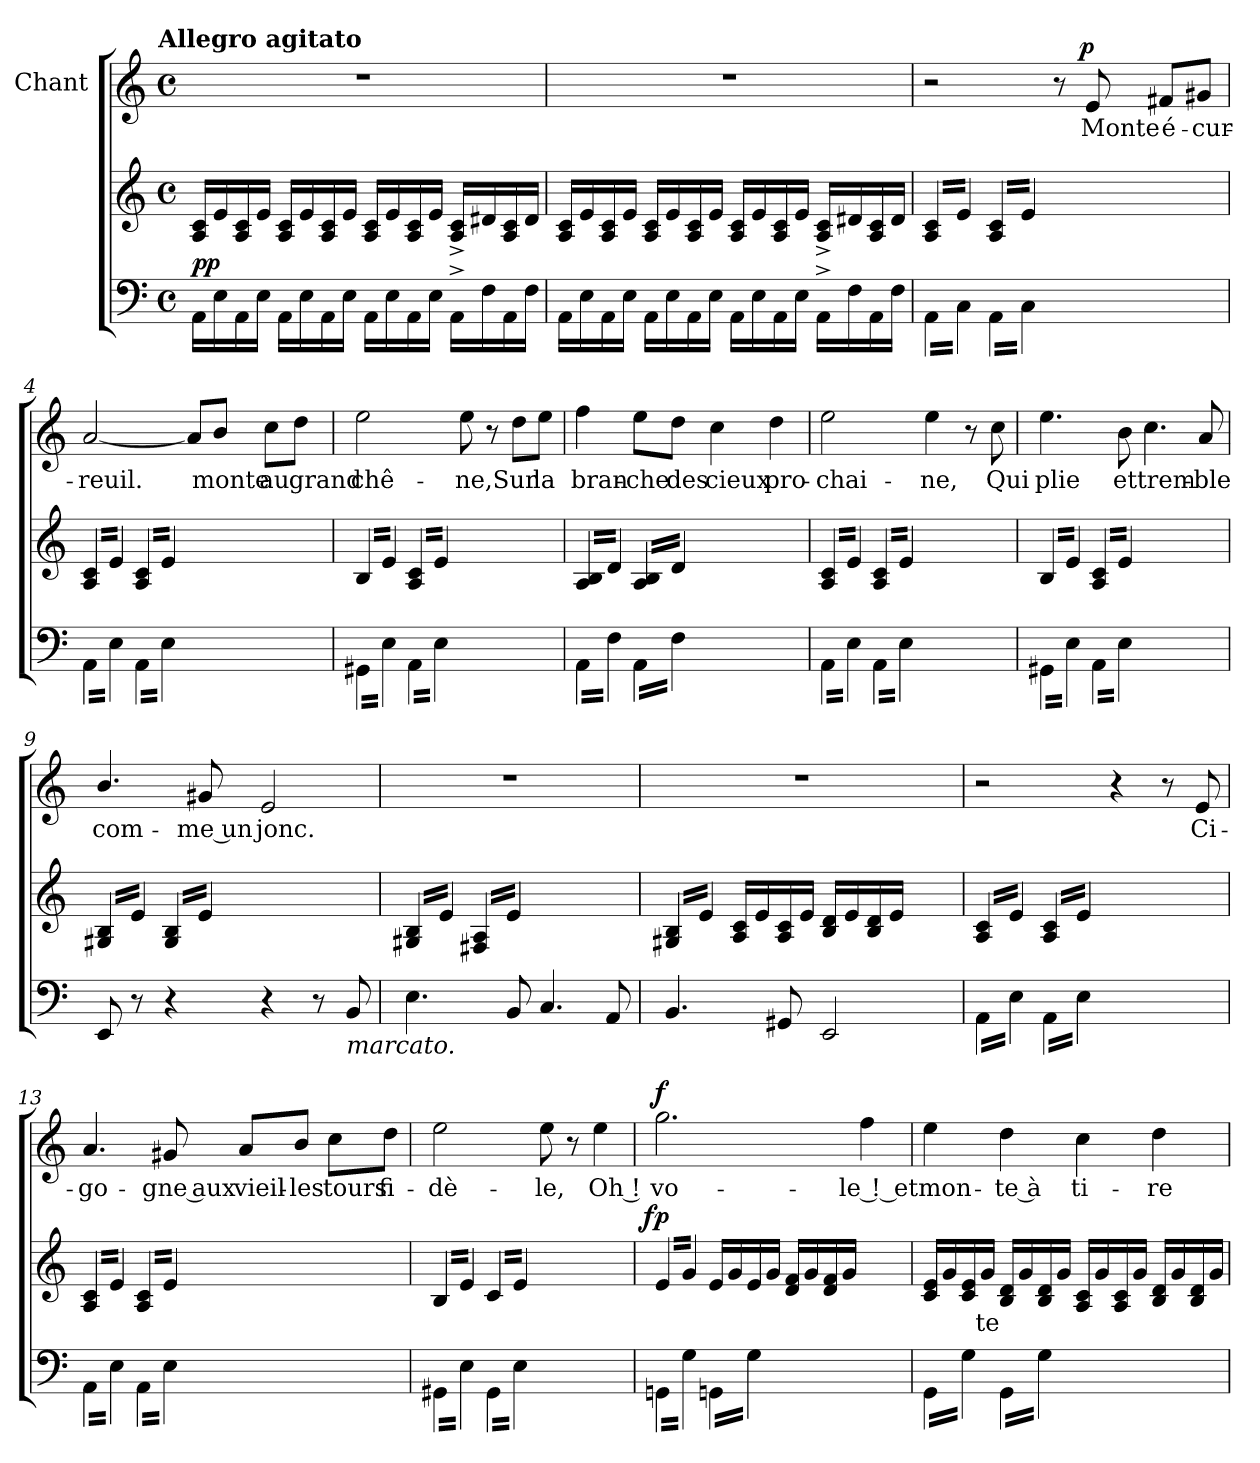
**kern	**dynam	**kern	**text	**dynam	**kern	**text	**dynam
*part3	*part3	*part2	*part2	*part2	*part1	*part1	*part1
*staff3	*staff3	*staff2	*staff2	*staff2	*staff1	*staff1	*staff1
*	*	*	*	*	*I"Chant	*	*
*clefF4	*	*clefG2	*	*	*clefG2	*	*
*k[]	*	*k[]	*	*	*k[]	*	*
*C:	*	*C:	*	*	*C:	*	*
!!LO:TX:omd:t=Allegro agitato
*M4/4	*	*M4/4	*	*	*M4/4	*	*
*met(c)	*	*met(c)	*	*	*met(c)	*	*
*MM116	*	*MM116	*	*	*MM116	*	*
=1	=1	=1	=1	=1	=1	=1	=1
!	!LO:DY:a	!	!	!	!	!	!
16AA\LL	pp	16A/ 16c/LL	.	.	1r	.	.
16E\	.	16e/	.	.	.	.	.
16AA\	.	16A/ 16c/	.	.	.	.	.
16E\JJ	.	16e/JJ	.	.	.	.	.
16AA\LL	.	16A/ 16c/LL	.	.	.	.	.
16E\	.	16e/	.	.	.	.	.
16AA\	.	16A/ 16c/	.	.	.	.	.
16E\JJ	.	16e/JJ	.	.	.	.	.
16AA\LL	.	16A/ 16c/LL	.	.	.	.	.
16E\	.	16e/	.	.	.	.	.
16AA\	.	16A/ 16c/	.	.	.	.	.
16E\JJ	.	16e/JJ	.	.	.	.	.
16AA^>\LL	.	16A^>/ 16c^>/LL	.	.	.	.	.
16F\	.	16d#X/	.	.	.	.	.
16AA\	.	16A/ 16c/	.	.	.	.	.
16F\JJ	.	16d#/JJ	.	.	.	.	.
=2	=2	=2	=2	=2	=2	=2	=2
16AA\LL	.	16A/ 16c/LL	.	.	1r	.	.
16E\	.	16e/	.	.	.	.	.
16AA\	.	16A/ 16c/	.	.	.	.	.
16E\JJ	.	16e/JJ	.	.	.	.	.
16AA\LL	.	16A/ 16c/LL	.	.	.	.	.
16E\	.	16e/	.	.	.	.	.
16AA\	.	16A/ 16c/	.	.	.	.	.
16E\JJ	.	16e/JJ	.	.	.	.	.
16AA\LL	.	16A/ 16c/LL	.	.	.	.	.
16E\	.	16e/	.	.	.	.	.
16AA\	.	16A/ 16c/	.	.	.	.	.
16E\JJ	.	16e/JJ	.	.	.	.	.
16AA^>\LL	.	16A^>/ 16c^>/LL	.	.	.	.	.
16F\	.	16d#X/	.	.	.	.	.
16AA\	.	16A/ 16c/	.	.	.	.	.
16F\JJ	.	16d#/JJ	.	.	.	.	.
=3	=3	=3	=3	=3	=3	=3	=3
*	*	*	*	*	*MM68	*	*
!LO:N:vis=4	!	!	!	!	!	!	!
*tremolo	*	*	*	*	*	*	*
*	*	*tremolo	*	*	*	*	*
16AA\LL	.	16A/ 16c/LL	.	.	2r	.	.
16C\	.	16e/	.	.	.	.	.
!LO:N:vis=4	!	!LO:N:vis=4	!	!	!	!	!
16AA\	.	16A/ 16c/	.	.	.	.	.
16C\JJ	.	16e/JJ	.	.	.	.	.
!LO:N:vis=4	!	!	!	!	!	!	!
16AA\LL	.	16A/ 16c/LL	.	.	.	.	.
16C\	.	16e/	.	.	.	.	.
!LO:N:vis=4	!	!LO:N:vis=4	!	!	!	!	!
16AA\	.	16A/ 16c/	.	.	.	.	.
16C\JJ	.	16e/JJ	.	.	.	.	.
2ryy	.	2ryy	.	.	8r	.	.
.	.	.	.	.	.	.	.
!	!	!	!	!	!	!	!LO:DY:a:cj
.	.	.	.	.	8e/	Monte	p
.	.	.	.	.	8f#X/L	é-	.
.	.	.	.	.	8g#X/J	-cur-	.
!!LO:LB:g=z
=4	=4	=4	=4	=4	=4	=4	=4
!LO:N:vis=4	!	!	!	!	!	!	!
16AA\LL	.	16A/ 16c/LL	.	.	[2a/	-reuil.	.
16E\	.	16e/	.	.	.	.	.
!LO:N:vis=4	!	!LO:N:vis=4	!	!	!	!	!
16AA\	.	16A/ 16c/	.	.	.	.	.
16E\JJ	.	16e/JJ	.	.	.	.	.
!LO:N:vis=4	!	!	!	!	!	!	!
16AA\LL	.	16A/ 16c/LL	.	.	.	.	.
16E\	.	16e/	.	.	.	.	.
!LO:N:vis=4	!	!LO:N:vis=4	!	!	!	!	!
16AA\	.	16A/ 16c/	.	.	.	.	.
16E\JJ	.	16e/JJ	.	.	.	.	.
2ryy	.	2ryy	.	.	8a/L]	.	.
.	.	.	.	.	.	.	.
.	.	.	.	.	8b/J	monte	.
.	.	.	.	.	8cc\L	au	.
.	.	.	.	.	8dd\J	grand	.
=5	=5	=5	=5	=5	=5	=5	=5
!LO:N:vis=4	!	!LO:N:vis=4	!	!	!	!	!
16GG#X\LL	.	16B/LL	.	.	2ee\	chê-	.
16E\	.	16e/	.	.	.	.	.
!LO:N:vis=4	!	!LO:N:vis=4	!	!	!	!	!
16GG#X\	.	16B/	.	.	.	.	.
16E\JJ	.	16e/JJ	.	.	.	.	.
!LO:N:vis=4	!	!	!	!	!	!	!
16AA\LL	.	16A/ 16c/LL	.	.	.	.	.
16E\	.	16e/	.	.	.	.	.
!LO:N:vis=4	!	!LO:N:vis=4	!	!	!	!	!
16AA\	.	16A/ 16c/	.	.	.	.	.
16E\JJ	.	16e/JJ	.	.	.	.	.
2ryy	.	2ryy	.	.	8ee\	-ne,	.
.	.	.	.	.	.	.	.
.	.	.	.	.	8r	.	.
.	.	.	.	.	8dd\L	Sur	.
.	.	.	.	.	8ee\J	la	.
=6	=6	=6	=6	=6	=6	=6	=6
!LO:N:vis=4	!	!	!	!	!	!	!
16AA\LL	.	16A/ 16B/LL	.	.	4ff\	bran-	.
16F\	.	16d/	.	.	.	.	.
!LO:N:vis=4	!	!LO:N:vis=4	!	!	!	!	!
16AA\	.	16A/ 16B/	.	.	.	.	.
16F\JJ	.	16d/JJ	.	.	.	.	.
!LO:N:vis=4	!	!	!	!	!	!	!
16AA\LL	.	16A/ 16B/LL	.	.	8ee\L	-che	.
16F\	.	16d/	.	.	.	.	.
!LO:N:vis=4	!	!LO:N:vis=4	!	!	!	!	!
16AA\	.	16A/ 16B/	.	.	8dd\J	des	.
16F\JJ	.	16d/JJ	.	.	.	.	.
2ryy	.	2ryy	.	.	4cc\	cieux	.
.	.	.	.	.	.	.	.
.	.	.	.	.	4dd\	pro-	.
=7	=7	=7	=7	=7	=7	=7	=7
!LO:N:vis=4	!	!	!	!	!	!	!
16AA\LL	.	16A/ 16c/LL	.	.	2ee\	-chai-	.
16E\	.	16e/	.	.	.	.	.
!LO:N:vis=4	!	!LO:N:vis=4	!	!	!	!	!
16AA\	.	16A/ 16c/	.	.	.	.	.
16E\JJ	.	16e/JJ	.	.	.	.	.
!LO:N:vis=4	!	!	!	!	!	!	!
16AA\LL	.	16A/ 16c/LL	.	.	.	.	.
16E\	.	16e/	.	.	.	.	.
!LO:N:vis=4	!	!LO:N:vis=4	!	!	!	!	!
16AA\	.	16A/ 16c/	.	.	.	.	.
16E\JJ	.	16e/JJ	.	.	.	.	.
2ryy	.	2ryy	.	.	4ee\	-ne,	.
.	.	.	.	.	.	.	.
.	.	.	.	.	8r	.	.
.	.	.	.	.	8cc\	Qui	.
!!LO:LB:g=z
=8	=8	=8	=8	=8	=8	=8	=8
!LO:N:vis=4	!	!LO:N:vis=4	!	!	!	!	!
16GG#X\LL	.	16B/LL	.	.	4.ee\	plie	.
16E\	.	16e/	.	.	.	.	.
!LO:N:vis=4	!	!LO:N:vis=4	!	!	!	!	!
16GG#X\	.	16B/	.	.	.	.	.
16E\JJ	.	16e/JJ	.	.	.	.	.
!LO:N:vis=4	!	!	!	!	!	!	!
16AA\LL	.	16A/ 16c/LL	.	.	.	.	.
16E\	.	16e/	.	.	.	.	.
!LO:N:vis=4	!	!LO:N:vis=4	!	!	!	!	!
16AA\	.	16A/ 16c/	.	.	8b\	et	.
16E\JJ	.	16e/JJ	.	.	.	.	.
*Xtremolo	*	*	*	*	*	*	*
2ryy	.	2ryy	.	.	4.cc\	trem-	.
.	.	.	.	.	.	.	.
.	.	.	.	.	8a/	-ble	.
=9	=9	=9	=9	=9	=9	=9	=9
8EE/	.	16G#X/ 16B/LL	.	.	4.b/	com-	.
.	.	16e/	.	.	.	.	.
!	!	!LO:N:vis=4	!	!	!	!	!
8r	.	16G#X/ 16B/	.	.	.	.	.
.	.	16e/JJ	.	.	.	.	.
4r	.	16G#/ 16B/LL	.	.	.	.	.
.	.	16e/	.	.	.	.	.
!	!	!LO:N:vis=4	!	!	!	!	!
.	.	16G#/ 16B/	.	.	8g#X/	-me un	.
.	.	16e/JJ	.	.	.	.	.
4r	.	2ryy	.	.	2e/	jonc.	.
.	.	.	.	.	.	.	.
8r	.	.	.	.	.	.	.
!LO:TX:b:i:t=marcato.	!	!	!	!	!	!	!
8BB/	.	.	.	.	.	.	.
=10	=10	=10	=10	=10	=10	=10	=10
4.E\	.	16G#X/ 16B/LL	.	.	1r	.	.
.	.	16e/	.	.	.	.	.
!	!	!LO:N:vis=4	!	!	!	!	!
.	.	16G#X/ 16B/	.	.	.	.	.
.	.	16e/JJ	.	.	.	.	.
.	.	16F#X/ 16A/LL	.	.	.	.	.
.	.	16e/	.	.	.	.	.
!	!	!LO:N:vis=4	!	!	!	!	!
8BB/	.	16F#X/ 16A/	.	.	.	.	.
.	.	16e/JJ	.	.	.	.	.
4.C/	.	2ryy	.	.	.	.	.
.	.	.	.	.	.	.	.
8AA/	.	.	.	.	.	.	.
=11	=11	=11	=11	=11	=11	=11	=11
4.BB/	.	16G#X/ 16B/LL	.	.	1r	.	.
.	.	16e/	.	.	.	.	.
!	!	!LO:N:vis=4	!	!	!	!	!
.	.	16G#X/ 16B/	.	.	.	.	.
.	.	16e/JJ	.	.	.	.	.
*	*	*Xtremolo	*	*	*	*	*
.	.	16A/ 16c/LL	.	.	.	.	.
.	.	16e/	.	.	.	.	.
8GG#X/	.	16A/ 16c/	.	.	.	.	.
.	.	16e/JJ	.	.	.	.	.
2EE/	.	16B/ 16d/LL	.	.	.	.	.
.	.	16e/	.	.	.	.	.
.	.	16B/ 16d/	.	.	.	.	.
.	.	16e/JJ	.	.	.	.	.
.	.	4ryy	.	.	.	.	.
!!LO:PB:g=z
=12	=12	=12	=12	=12	=12	=12	=12
!LO:N:vis=4	!	!	!	!	!	!	!
*tremolo	*	*	*	*	*	*	*
*	*	*tremolo	*	*	*	*	*
16AA\LL	.	16A/ 16c/LL	.	.	2r	.	.
16E\	.	16e/	.	.	.	.	.
!LO:N:vis=4	!	!LO:N:vis=4	!	!	!	!	!
16AA\	.	16A/ 16c/	.	.	.	.	.
16E\JJ	.	16e/JJ	.	.	.	.	.
!LO:N:vis=4	!	!	!	!	!	!	!
16AA\LL	.	16A/ 16c/LL	.	.	.	.	.
16E\	.	16e/	.	.	.	.	.
!LO:N:vis=4	!	!LO:N:vis=4	!	!	!	!	!
16AA\	.	16A/ 16c/	.	.	.	.	.
16E\JJ	.	16e/JJ	.	.	.	.	.
2ryy	.	2ryy	.	.	4r	.	.
.	.	.	.	.	.	.	.
.	.	.	.	.	8r	.	.
.	.	.	.	.	8e/	Ci-	.
=13	=13	=13	=13	=13	=13	=13	=13
!LO:N:vis=4	!	!	!	!	!	!	!
16AA\LL	.	16A/ 16c/LL	.	.	4.a/	-go-	.
16E\	.	16e/	.	.	.	.	.
!LO:N:vis=4	!	!LO:N:vis=4	!	!	!	!	!
16AA\	.	16A/ 16c/	.	.	.	.	.
16E\JJ	.	16e/JJ	.	.	.	.	.
!LO:N:vis=4	!	!	!	!	!	!	!
16AA\LL	.	16A/ 16c/LL	.	.	.	.	.
16E\	.	16e/	.	.	.	.	.
!LO:N:vis=4	!	!LO:N:vis=4	!	!	!	!	!
16AA\	.	16A/ 16c/	.	.	8g#X/	-gne aux	.
16E\JJ	.	16e/JJ	.	.	.	.	.
2ryy	.	2ryy	.	.	8a/L	vieil-	.
.	.	.	.	.	.	.	.
.	.	.	.	.	8b/J	-les	.
.	.	.	.	.	8cc\L	tours	.
.	.	.	.	.	8dd\J	fi-	.
=14	=14	=14	=14	=14	=14	=14	=14
!LO:N:vis=4	!	!LO:N:vis=4	!	!	!	!	!
16GG#X\LL	.	16B/LL	.	.	2ee\	-dè-	.
16E\	.	16e/	.	.	.	.	.
!LO:N:vis=4	!	!LO:N:vis=4	!	!	!	!	!
16GG#X\	.	16B/	.	.	.	.	.
16E\JJ	.	16e/JJ	.	.	.	.	.
!LO:N:vis=4	!	!LO:N:vis=4	!	!	!	!	!
16GG#\LL	.	16c/LL	.	.	.	.	.
16E\	.	16e/	.	.	.	.	.
!LO:N:vis=4	!	!LO:N:vis=4	!	!	!	!	!
16GG#\	.	16c/	.	.	.	.	.
16E\JJ	.	16e/JJ	.	.	.	.	.
2ryy	.	2ryy	.	.	8ee\	-le,	.
.	.	.	.	.	.	.	.
.	.	.	.	.	8r	.	.
.	.	.	.	.	4ee\	Oh !	.
=15	=15	=15	=15	=15	=15	=15	=15
!LO:N:vis=4	!	!LO:N:vis=4	!	!LO:DY:b:cj	!	!	!LO:DY:b
16GGn\LL	.	16e/LL	.	fp	2.gg\	vo-	f
16G\	.	16g/	.	.	.	.	.
!LO:N:vis=4	!	!LO:N:vis=4	!	!	!	!	!
16GGn\	.	16e/	.	.	.	.	.
16G\JJ	.	16g/JJ	.	.	.	.	.
*	*	*Xtremolo	*	*	*	*	*
!LO:N:vis=4	!	!	!	!	!	!	!
16GGn\LL	.	16e/LL	.	.	.	.	.
16G\	.	16g/	.	.	.	.	.
!LO:N:vis=4	!	!	!	!	!	!	!
16GGn\	.	16e/	.	.	.	.	.
16G\JJ	.	16g/JJ	.	.	.	.	.
2ryy	.	16d/ 16f/LL	.	.	.	.	.
.	.	16g/	.	.	.	.	.
.	.	16d/ 16f/	.	.	.	.	.
.	.	16g/JJ	.	.	.	.	.
.	.	4ryy	.	.	4ff\	-le ! et	.
!!LO:LB:g=z
=16	=16	=16	=16	=16	=16	=16	=16
!LO:N:vis=4	!	!	!	!	!	!	!
16GG\LL	.	16c/ 16e/LL	.	.	4ee\	mon-	.
16G\	.	16g/	.	.	.	.	.
!LO:N:vis=4	!	!	!	!	!	!	!
16GG\	.	16c/ 16e/	.	.	.	.	.
16G\JJ	.	16g/JJ	te	.	.	.	.
!LO:N:vis=4	!	!	!	!	!	!	!
16GG\LL	.	16B/ 16d/LL	.	.	4dd\	-te à	.
16G\	.	16g/	.	.	.	.	.
!LO:N:vis=4	!	!	!	!	!	!	!
16GG\	.	16B/ 16d/	.	.	.	.	.
16G\JJ	.	16g/JJ	.	.	.	.	.
*Xtremolo	*	*	*	*	*	*	*
2ryy	.	16A/ 16c/LL	.	.	4cc\	ti-	.
.	.	16g/	.	.	.	.	.
.	.	16A/ 16c/	.	.	.	.	.
.	.	16g/JJ	.	.	.	.	.
.	.	16B/ 16d/LL	.	.	4dd\	-re	.
.	.	16g/	.	.	.	.	.
.	.	16B/ 16d/	.	.	.	.	.
.	.	16g/JJ	.	.	.	.	.
=	=	=	=	=	=	=	=
*-	*-	*-	*-	*-	*-	*-	*-
